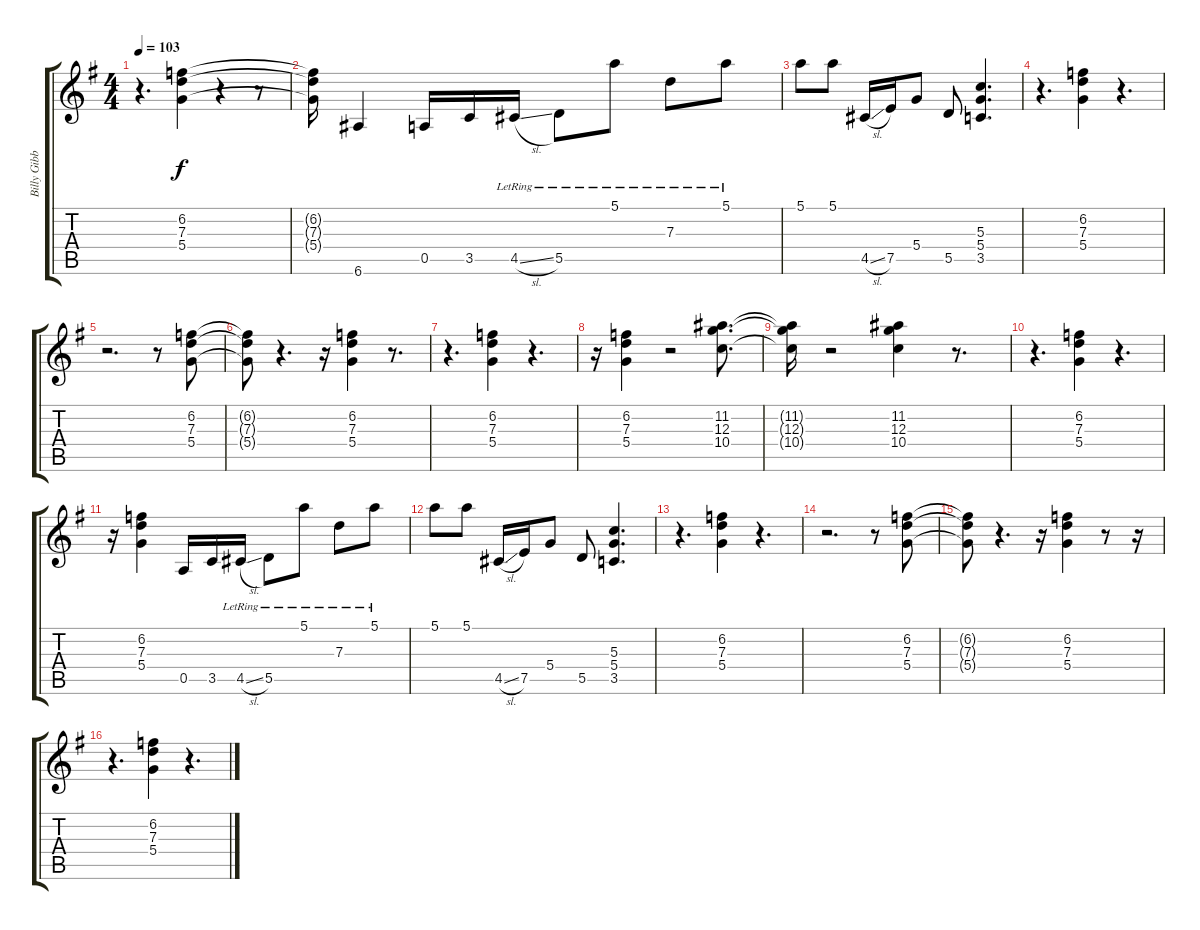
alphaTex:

\track ("Billy Gibbons Guitar III" "Billy Gibb") {instrument electricguitarjazz}
\staff {score tabs}
\tuning (E4 B3 G3 D3 A2 E2) {hide}
\ts (4 4)
\tempo 103
\clef g2
\ks g
r.4{d dy f} (6.2 7.3 5.4).4 r.4 r.8 |
(6.2{t} 7.3{t} 5.4{t}).16 6.6.4 0.5.16 3.5.16 4.5{sl lr}.16 5.5{lr}.8 5.1{lr}.8 7.3{lr}.8 5.1{lr}.8 |
5.1.8 5.1.8 4.5{sl}.16 7.5.16 5.4.8 5.5.8 (5.3 5.4 3.5).4{d} |
r.4{d} (6.2 7.3 5.4).4 r.4{d} |
r.2{d} r.8 (6.2 7.3 5.4).8 |
(6.2{t} 7.3{t} 5.4{t}).8 r.4{d} r.16 (6.2 7.3 5.4).4 r.8{d} |
r.4{d} (6.2 7.3 5.4).4 r.4{d} |
r.16 (6.2 7.3 5.4).4 r.2 (11.2 12.3 10.4).8{d} |
(11.2{t} 12.3{t} 10.4{t}).16 r.2 (11.2 12.3 10.4).4 r.8{d} |
r.4{d} (6.2 7.3 5.4).4 r.4{d} |
r.16 (6.2 7.3 5.4).4 0.5.16 3.5.16 4.5{sl lr}.16 5.5{lr}.8 5.1{lr}.8 7.3{lr}.8 5.1{lr}.8 |
5.1.8 5.1.8 4.5{sl}.16 7.5.16 5.4.8 5.5.8 (5.3 5.4 3.5).4{d} |
r.4{d} (6.2 7.3 5.4).4 r.4{d} |
r.2{d} r.8 (6.2 7.3 5.4).8 |
(6.2{t} 7.3{t} 5.4{t}).8 r.4{d} r.16 (6.2 7.3 5.4).4 r.8 r.16 |
r.4{d} (6.2 7.3 5.4).4 r.4{d}
